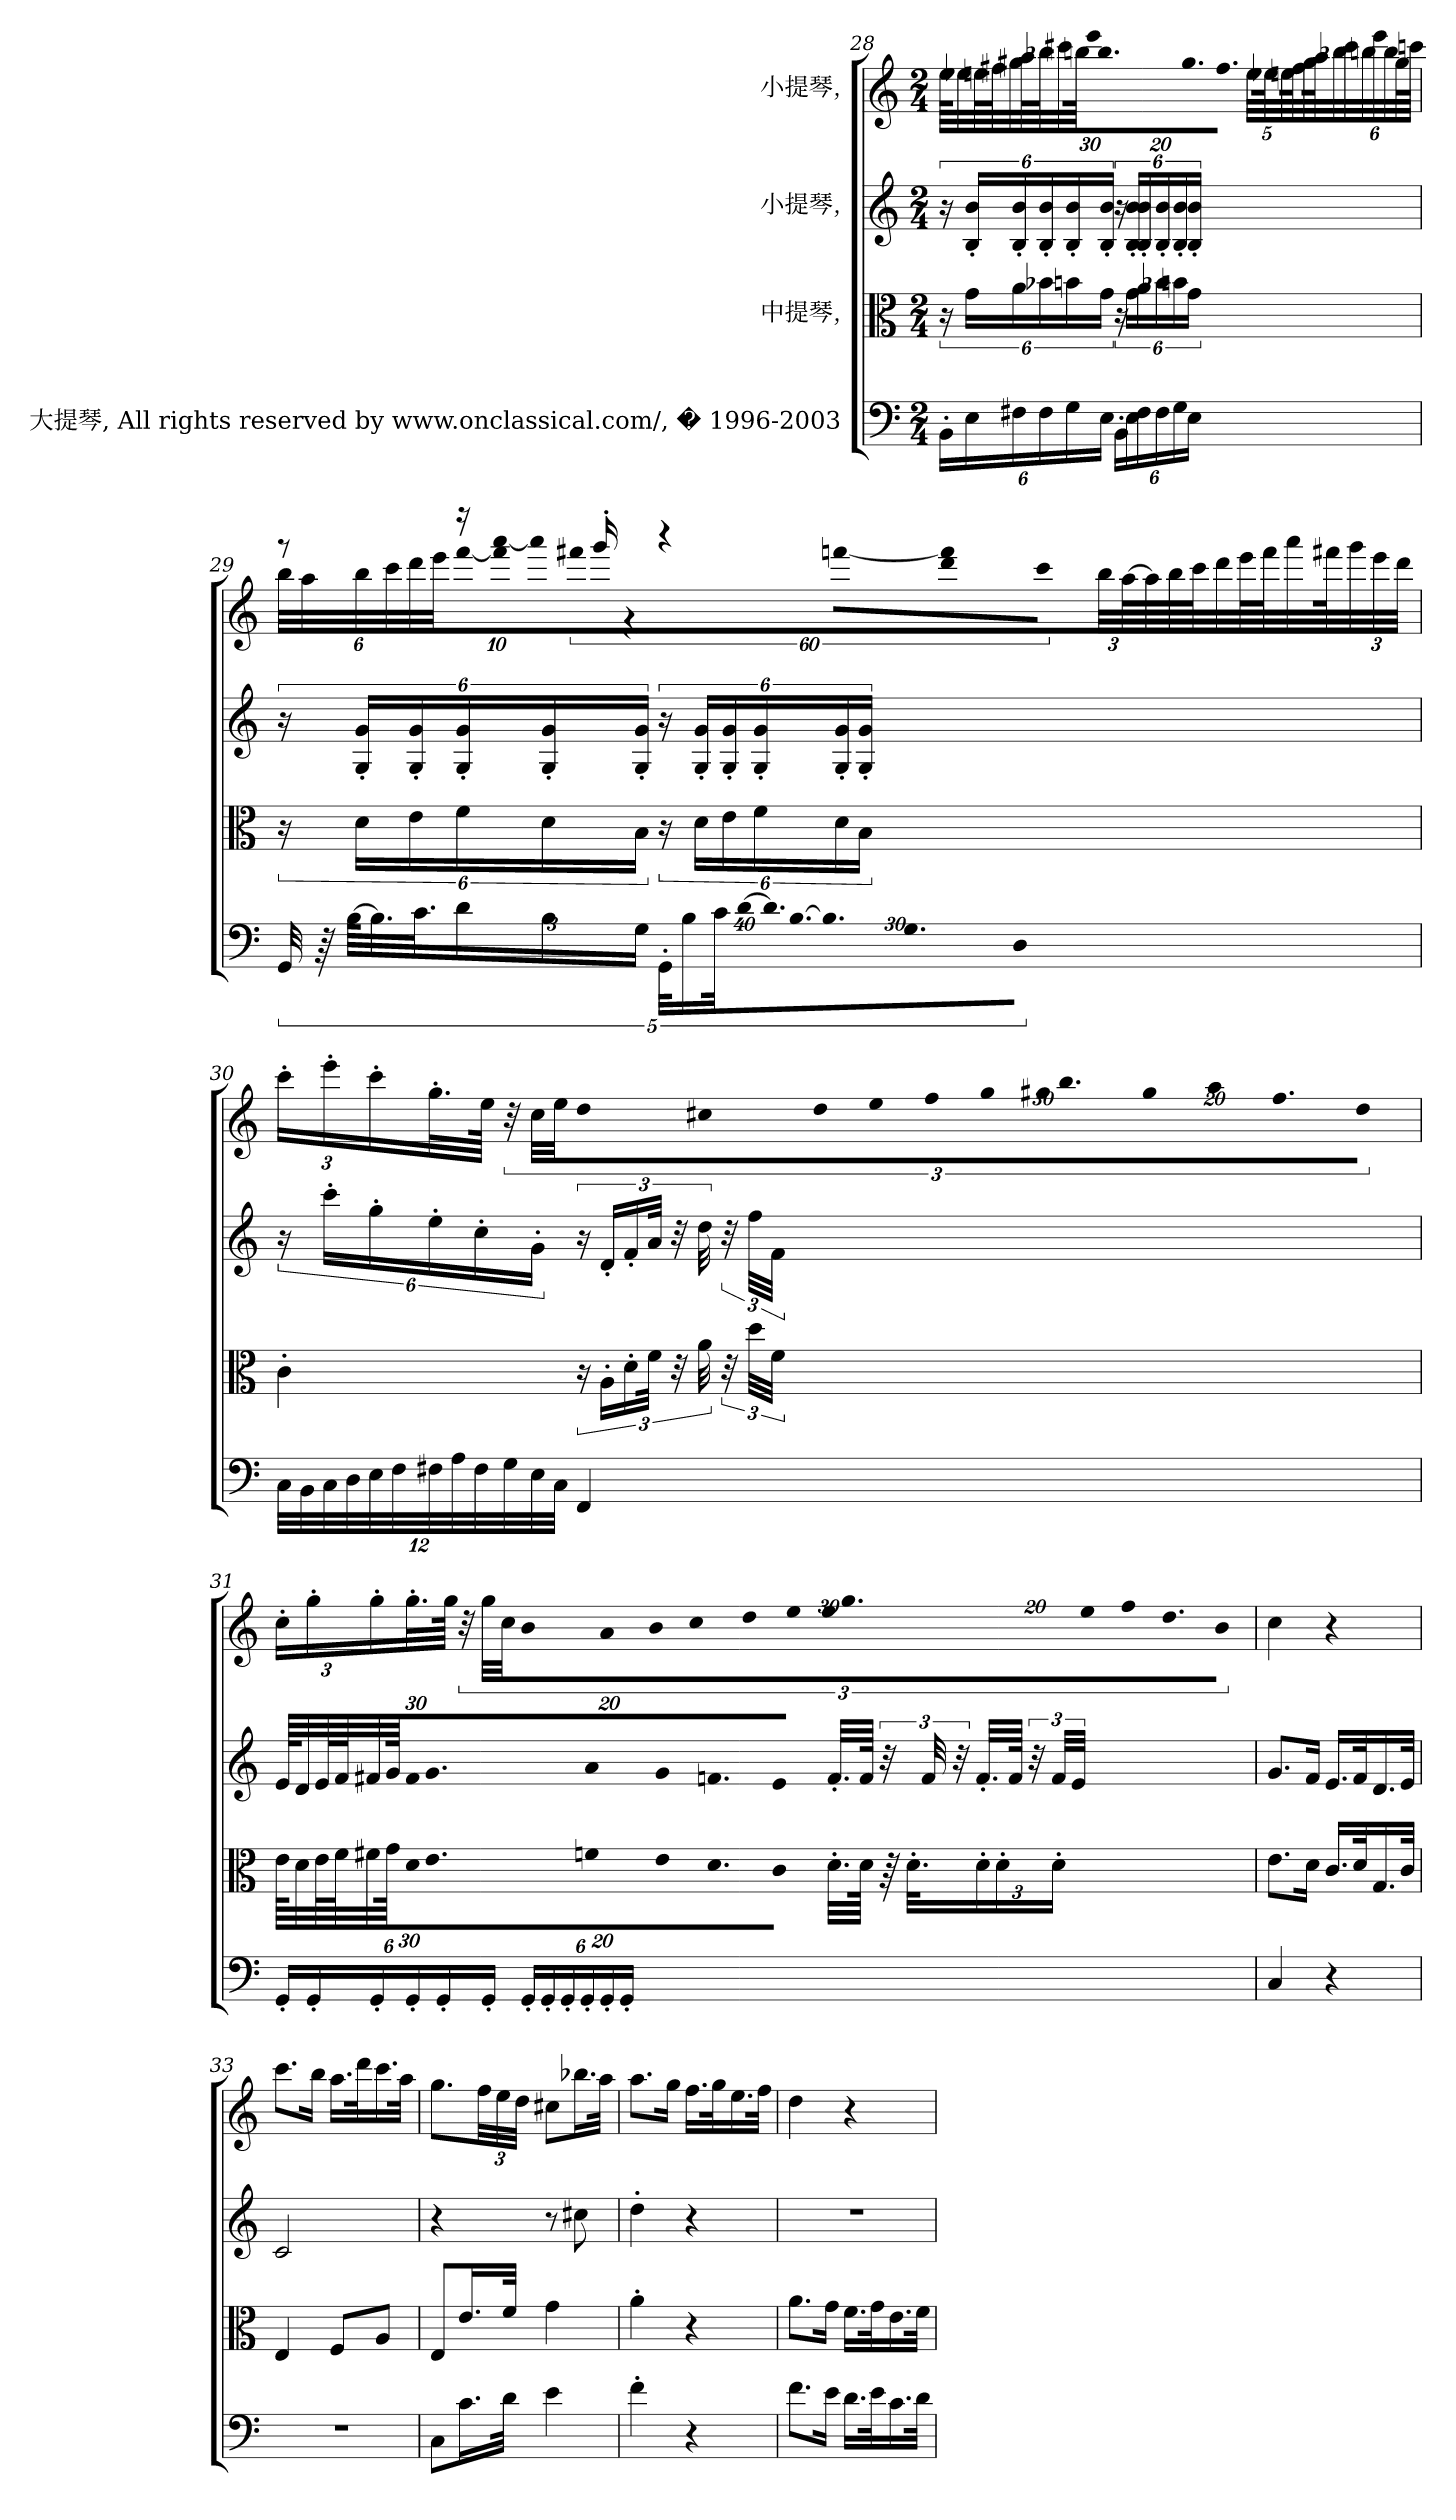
**kern	**kern	**kern	**kern
*part4	*part3	*part2	*part1
*staff4	*staff3	*staff2	*staff1
*I"大提琴, All rights reserved by www.onclassical.com/, � 1996-2003	*I"中提琴,	*I"小提琴,	*I"小提琴,
!!LO:LB:g=z
*clefF4	*clefC3	*clefG2	*clefG2
*k[]	*k[]	*k[]	*k[]
*M2/4	*M2/4	*M2/4	*M2/4
*Xbrackettup	*	*	*
=28	=28	=28	=28
24BB'\LL	24r	24r	64ee\KLLL
.	.	.	32ee-X\
24E\	24g\LL	24B/' 24b/'LL	.
.	.	.	64een\L
.	.	.	64ff#X\J
.	.	.	32gg#X\
24F#X\	24a\	24B/' 24b/'	.
.	.	.	64aa\L
*	*Xbrackettup	*Xbrackettup	*
24F#\	24b-X\	24B/' 24b/'	64bb-X\J
.	.	.	32ccc#X\
24G\	24bn\	24B/' 24b/'	.
.	.	.	64bbn\L
*	*	*	*Xbrackettup
!	!	!	!LO:N:vis=256%9
.	.	.	960%17eee\
!	!	!	!LO:N:vis=32.
.	.	.	640%17bb\
24E\JJ	24g\JJ	24B/' 24b/'JJ	.
.	.	.	1920ryy
!	!	!	!LO:N:vis=256.
.	.	.	1920%17gg#\L
!	!	!	!LO:N:vis=256.
.	.	.	1920%17ff#\JJJJJ
*	*brackettup	*brackettup	*
24BB'\LL	24r	24r	40ee\LLL
.	.	.	80ee-X\K
.	.	.	40een\
24E\	24g\LL	24B/' 24b/'LL	.
.	.	.	64ff#\K
.	.	.	32gg#\
24F#\	24a\	24B/' 24b/'	.
.	.	.	64aa\K
*	*Xbrackettup	*Xbrackettup	*
24F#\	24b-X\	24B/' 24b/'	48bb-X\
.	.	.	48ccc#\
24G\	24bn\	24B/' 24b/'	48bbn\
.	.	.	48eee\
24E\JJ	24g\JJ	24B/' 24b/'JJ	48bb\
.	.	.	96gg#\L
.	.	.	96cccn\JJJJ
!!LO:LB:g=z
=29	=29	=29	=29
*brackettup	*brackettup	*brackettup	*
*	*	*	*^
40GG/	24r	24r	8r	48bb\LLL
.	.	.	.	48aa\
80r	.	.	.	.
[80B\KLLL	.	.	.	.
.	24d\LL	24G/' 24g/'LL	.	48bb\
40.B\]	.	.	.	.
.	.	.	.	48ccc\
.	24e\	24G/' 24g/'	.	48ddd\
40.c\J	.	.	.	.
.	.	.	.	48eee\
*Xbrackettup	*Xbrackettup	*Xbrackettup	*	*brackettup
!	!	!	!	!LO:N:vis=64
24d\	24f\	24G/' 24g/'	16r	[640%9fff\L
!	!	!	!	!LO:N:vis=64
.	.	.	.	640%9fff\] [640%9aaa\
!	!	!	!	!LO:N:vis=64
.	.	.	.	640%9aaa\J]
24B\	24d\	24G/' 24g/'	.	.
!	!	!	!	!LO:N:vis=32
.	.	.	.	1920%53fff#X\JJJ
.	.	.	16ggg'/	.
!	!	!	!	!LO:N:vis=64
.	.	.	.	640%9r
24G\JJ	24B\JJ	24G/' 24g/'JJ	.	.
!	!	!	!	!LO:N:vis=64
.	.	.	.	[640%9fffn\LLLL
!	!	!	!	!LO:N:vis=64
.	.	.	.	640%9ddd\ 640%9fff\]
!	!	!	!	!LO:N:vis=64
.	.	.	.	640%9ccc\JJJJ
*	*brackettup	*brackettup	*	*
32GG'\KLL	24r	24r	4r	.
*	*	*	*	*Xbrackettup
.	.	.	.	48bb\LLL
.	.	.	.	[96aa\L
16B\	.	.	.	.
.	.	.	.	64aa\]
.	24d\LL	24G/' 24g/'LL	.	.
.	.	.	.	64bb\
.	.	.	.	64ccc\J
.	.	.	.	32ddd\
.	24e\	24G/' 24g/'	.	.
32c\L	.	.	.	.
.	.	.	.	64eee\L
!LO:N:vis=32	!	!	!	!
*	*Xbrackettup	*Xbrackettup	*	*
[640%23d\	24f\	24G/' 24g/'	.	.
.	.	.	.	64fff\J
.	.	.	.	32aaa\
!LO:N:vis=256.	!	!	!	!
1920%17d\LL]	.	.	.	.
.	24d\	24G/' 24g/'	.	.
!LO:N:vis=256.	!	!	!	!
[1920%17B\J	.	.	.	.
.	.	.	.	64fff#X\K
!LO:N:vis=32.	!	!	!	!
640%17B\]	.	.	.	.
.	.	.	.	48ggg\
!LO:N:vis=32.	!	!	!	!
640%17G\	.	.	.	.
.	24B\JJ	24G/' 24g/'JJ	.	.
.	.	.	.	48eee\
.	.	.	.	48ddd\JJJ
1920ryy	.	.	.	.
!LO:N:vis=256%9	!	!	!	!
960%17D\JJJJ	.	.	.	.
960ryy	960ryy	960ryy	960ryy	.
*	*	*	*v	*v
!!LO:PB:g=z
=30	=30	=30	=30
*	*	*brackettup	*
48C\LLL	4c'\	24r	24ccc'\LL
48BB\	.	.	.
48C\	.	24ccc'\LL	24eee'\
48D\	.	.	.
48E\	.	24gg'\	24ccc'\
48F\	.	.	.
*	*	*Xbrackettup	*
48F#X\	.	24ee'\	32.gg'\L
48A\	.	.	.
48F#\	.	24cc'\	.
.	.	.	64ee\JJJk
*	*	*	*brackettup
48G\	.	.	48r
48E\	.	24g'\JJ	48cc\LLL
48C\JJJ	.	.	48ee\
*	*brackettup	*brackettup	*
4FF/	24r	24r	64dd\K
.	.	.	32cc#X\
.	24A'\LL	24d'/LL	.
.	.	.	64dd\L
.	.	.	64ee\J
.	.	.	32ff\
.	24d'\	24f'/	.
.	.	.	64gg\L
*	*	*	*Xbrackettup
!	!	!	!LO:N:vis=256%9
.	48f\JJk	48a/JJk	960%17gg#X\
!	!	!	!LO:N:vis=32.
.	.	.	640%17bb\
.	48r	48r	.
.	48a\	48dd\	.
.	.	.	1920ryy
!	!	!	!LO:N:vis=256%9
.	.	.	960%17gg#\
!	!	!	!LO:N:vis=256%9
.	48r	48r	960%17aa\
!	!	!	!LO:N:vis=32.
.	.	.	640%17ff\
.	48dd\LLL	48ff\LLL	.
.	48f\JJJ	48f\JJJ	.
.	.	.	1920ryy
!	!	!	!LO:N:vis=256%9
.	.	.	960%17dd\JJJJ
!!LO:LB:g=z
=31	=31	=31	=31
24GG'/LL	64e\KLLL	64e/KLLL	24cc'\LL
.	32d\	32d/	.
24GG'/	.	.	24gg'\
.	64e\L	64e/L	.
.	64f\J	64f/J	.
.	32f#X\	32f#X/	.
24GG'/	.	.	24gg'\
.	64g\L	64g/L	.
*	*Xbrackettup	*	*
!	!LO:N:vis=256%9	!	!
*	*	*Xbrackettup	*
!	!	!LO:N:vis=256%9	!
24GG'/	960%17d\	960%17f#/	32.gg'\L
!	!LO:N:vis=32.	!LO:N:vis=32.	!
.	640%17e\	640%17g/	.
24GG'/	.	.	.
.	1920ryy	1920ryy	.
!	!LO:N:vis=256%9	!LO:N:vis=256%9	!
.	960%17fn\	960%17a/	.
.	.	.	64gg\JJJk
!	!LO:N:vis=256%9	!LO:N:vis=256%9	!
*	*	*	*brackettup
.	960%17e\	960%17g/	48r
!	!LO:N:vis=32.	!LO:N:vis=32.	!
.	640%17d\	640%17fn/	.
24GG'/JJ	.	.	48gg\LLL
.	.	.	48cc\
.	1920ryy	1920ryy	.
!	!LO:N:vis=256%9	!LO:N:vis=256%9	!
.	960%17c\JJJJ	960%17e/JJJJ	.
24GG'/LL	32.d'\LLL	32.f'/LLL	64b\K
.	.	.	32a\
24GG'/	.	.	.
.	64d\JJJk	64f/JJJk	64b\L
*	*	*brackettup	*
.	64r	48r	64cc\J
.	32.d'\KLL	.	32dd\
24GG'/	.	48f/	.
.	.	48r	.
.	.	.	64ee\L
*	*	*	*Xbrackettup
!	!	!	!LO:N:vis=256%9
24GG'/	24d'\	32.f'/LLL	960%17ee\
!	!	!	!LO:N:vis=32.
.	.	.	640%17gg\
24GG'/	24d'\	.	.
.	.	.	1920ryy
!	!	!	!LO:N:vis=256%9
.	.	.	960%17ee\
.	.	64f/JJJk	.
!	!	!	!LO:N:vis=256%9
.	.	48r	960%17ff\
!	!	!	!LO:N:vis=32.
.	.	.	640%17dd\
24GG'/JJ	24d'\JJ	48f/LLL	.
.	.	48e/JJJ	.
.	.	.	1920ryy
!	!	!	!LO:N:vis=256%9
.	.	.	960%17b\JJJJ
=32	=32	=32	=32
4C/	8.e\L	8.g/L	4cc\
.	16d\Jk	16f/Jk	.
4r	16.c/LL	16.e/LL	4r
.	32d/K	32f/K	.
.	16.G/	16.d/	.
.	32c/JJk	32e/JJk	.
!!LO:LB:g=z
=33	=33	=33	=33
2r	4E/	2c/	8.ccc\L
.	.	.	16bb\Jk
.	8F/L	.	16.aa\LL
.	.	.	32ddd\K
.	8A/J	.	16.ccc\
.	.	.	32aa\JJk
=34	=34	=34	=34
8C\L	8E/L	4r	8.gg\L
16.c\L	16.e/L	.	.
.	.	.	48ff\LL
.	.	.	48ee\
32d\JJk	32f/JJk	.	.
.	.	.	48dd\JJJ
4e\	4g\	8r	8cc#X\L
.	.	8cc#X\	16.bb-X\L
.	.	.	32aa\JJk
=35	=35	=35	=35
4f'\	4a'\	4dd'\	8.aa\L
.	.	.	16gg\Jk
4r	4r	4r	16.ff\LL
.	.	.	32gg\K
.	.	.	16.ee\
.	.	.	32ff\JJk
=36	=36	=36	=36
8.f\L	8.a\L	2r	4dd\
16e\Jk	16g\Jk	.	.
16.d\LL	16.f\LL	.	4r
32e\K	32g\K	.	.
16.c\	16.e\	.	.
32d\JJk	32f\JJk	.	.
=	=	=	=
*-	*-	*-	*-
